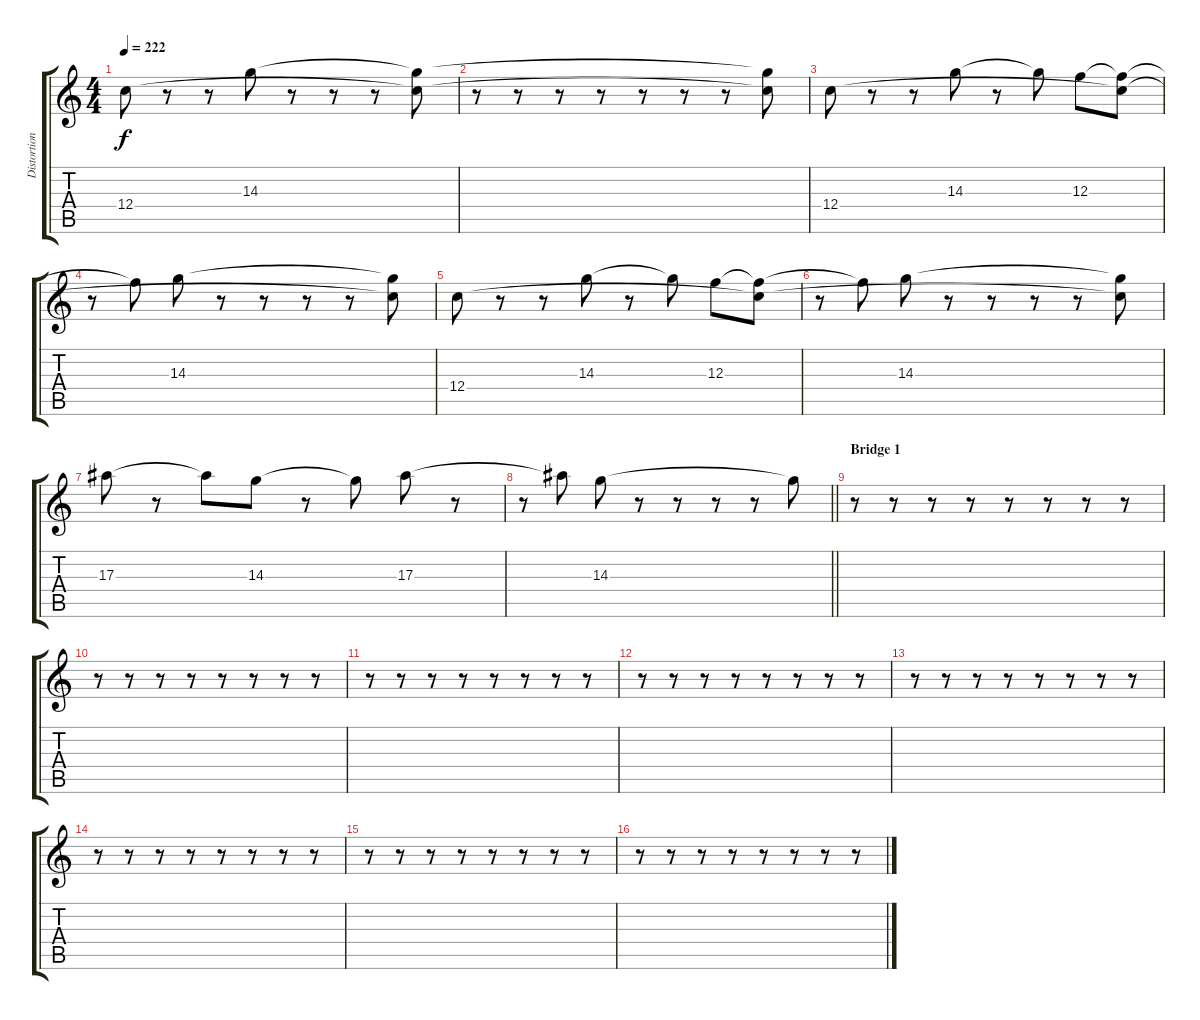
\track ("Distortion 2" "Distortion") {instrument distortionguitar}
\staff {score tabs}
\tuning (D4 A3 F3 C3 G2 C2) {hide}
\ts (4 4)
\tempo 222
\clef g2
\ks c
12.4.8{dy f} r.8 r.8 14.3.8 r.8 r.8 r.8 (14.3{t} 12.4{t}).8 |
r.8 r.8 r.8 r.8 r.8 r.8 r.8 (14.3{t} 12.4{t}).8 |
12.4.8 r.8 r.8 14.3.8 r.8 14.3{t}.8 12.3.8 (12.3{t} 12.4{t}).8 |
r.8 12.3{t}.8 14.3.8 r.8 r.8 r.8 r.8 (14.3{t} 12.4{t}).8 |
12.4.8 r.8 r.8 14.3.8 r.8 14.3{t}.8 12.3.8 (12.3{t} 12.4{t}).8 |
r.8 12.3{t}.8 14.3.8 r.8 r.8 r.8 r.8 (14.3{t} 12.4{t}).8 |
17.3.8 r.8 17.3{t}.8 14.3.8 r.8 14.3{t}.8 17.3.8 r.8 |
\barLineRight lightlight
r.8 17.3{t}.8 14.3.8 r.8 r.8 r.8 r.8 14.3{t}.8 |
\section ("" "Bridge 1")
r.8 r.8 r.8 r.8 r.8 r.8 r.8 r.8 |
r.8 r.8 r.8 r.8 r.8 r.8 r.8 r.8 |
r.8 r.8 r.8 r.8 r.8 r.8 r.8 r.8 |
r.8 r.8 r.8 r.8 r.8 r.8 r.8 r.8 |
r.8 r.8 r.8 r.8 r.8 r.8 r.8 r.8 |
r.8 r.8 r.8 r.8 r.8 r.8 r.8 r.8 |
r.8 r.8 r.8 r.8 r.8 r.8 r.8 r.8 |
r.8 r.8 r.8 r.8 r.8 r.8 r.8 r.8
